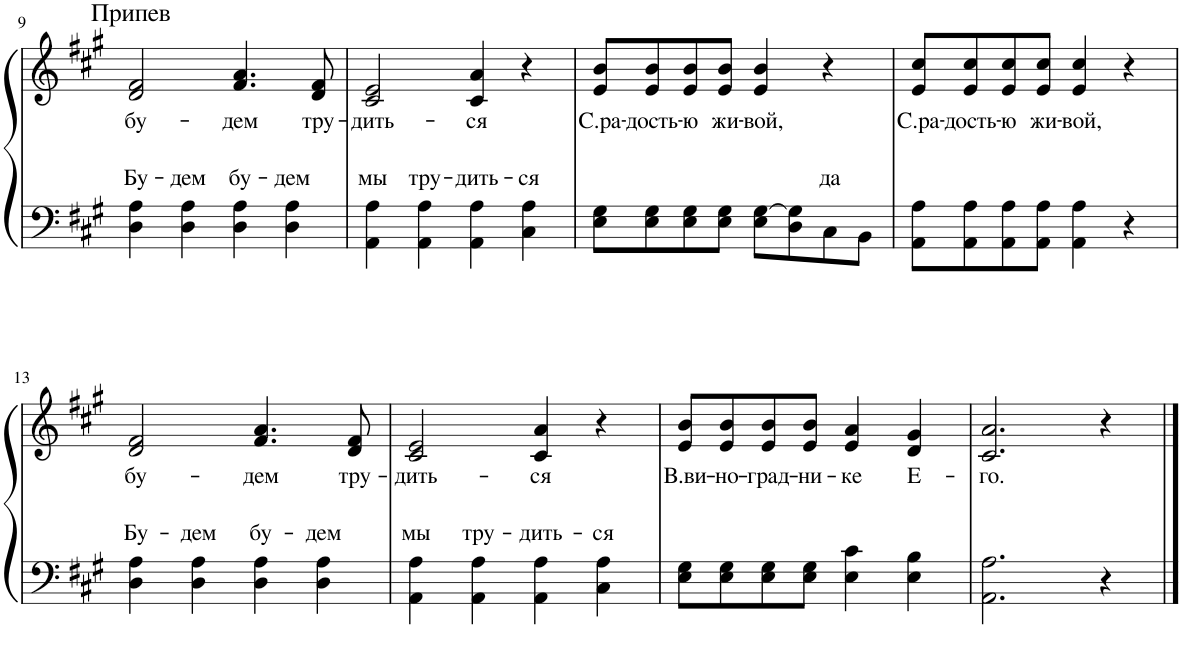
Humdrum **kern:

**kern	**text	**kern	**text
*part1	*part1	*part1	*part1
*staff2	*staff2	*staff1	*staff1
*I"Piano	*	*	*
*I'Pno.	*	*	*
!!LO:PB:g=z
*clefF4	*	*clefG2	*
*k[f#c#g#]	*	*k[f#c#g#]	*
*M4/4	*	*M4/4	*
=9	=9	=9	=9
!	!	!LO:TX:a:t=Припев	!
!	!LO:LY:a	!	!LO:LY:b
4D\ 4A\	Бу-	2d/ 2f#/	бу-
!	!LO:LY:a	!	!
4D\ 4A\	-дем	.	.
!	!LO:LY:a	!	!LO:LY:b
4D\ 4A\	бу-	4.f#/ 4.a/	-дем
!	!LO:LY:a	!	!
4D\ 4A\	-дем	.	.
!	!	!	!LO:LY:b
.	.	8d/ 8f#/	тру-
=10	=10	=10	=10
!	!LO:LY:a	!	!LO:LY:b
4AA\ 4A\	мы	2c#/ 2e/	-дить-
!	!LO:LY:a	!	!
4AA\ 4A\	тру-	.	.
!	!LO:LY:a	!	!LO:LY:b
4AA\ 4A\	-дить-	4c#/ 4a/	-ся
!	!LO:LY:a	!	!
4C#\ 4A\	-ся	4r	.
=11	=11	=11	=11
!	!	!	!LO:LY:b
8E\ 8G#\L	.	8e/ 8b/L	С.ра-
!	!	!	!LO:LY:b
8E\ 8G#\	.	8e/ 8b/	-дость-
!	!	!	!LO:LY:b
8E\ 8G#\	.	8e/ 8b/	-ю
!	!	!	!LO:LY:b
8E\ 8G#\J	.	8e/ 8b/J	жи-
!	!	!	!LO:LY:b
8E\ [8G#\L	.	4e/ 4b/	-вой,
8D\ 8G#\]	.	.	.
!	!LO:LY:a	!	!
8C#\	да	4r	.
8BB\J	.	.	.
=12	=12	=12	=12
!	!	!	!LO:LY:b
8AA\ 8A\L	.	8e/ 8cc#/L	С.ра-
!	!	!	!LO:LY:b
8AA\ 8A\	.	8e/ 8cc#/	-дость-
!	!	!	!LO:LY:b
8AA\ 8A\	.	8e/ 8cc#/	-ю
!	!	!	!LO:LY:b
8AA\ 8A\J	.	8e/ 8cc#/J	жи-
!	!	!	!LO:LY:b
4AA\ 4A\	.	4e/ 4cc#/	-вой,
4r	.	4r	.
!!LO:LB:g=z
=13	=13	=13	=13
!	!LO:LY:a	!	!LO:LY:b
4D\ 4A\	Бу-	2d/ 2f#/	бу-
!	!LO:LY:a	!	!
4D\ 4A\	-дем	.	.
!	!LO:LY:a	!	!LO:LY:b
4D\ 4A\	бу-	4.f#/ 4.a/	-дем
!	!LO:LY:a	!	!
4D\ 4A\	-дем	.	.
!	!	!	!LO:LY:b
.	.	8d/ 8f#/	тру-
=14	=14	=14	=14
!	!LO:LY:a	!	!LO:LY:b
4AA\ 4A\	мы	2c#/ 2e/	-дить-
!	!LO:LY:a	!	!
4AA\ 4A\	тру-	.	.
!	!LO:LY:a	!	!LO:LY:b
4AA\ 4A\	-дить-	4c#/ 4a/	-ся
!	!LO:LY:a	!	!
4C#\ 4A\	-ся	4r	.
=15	=15	=15	=15
!	!	!	!LO:LY:b
8E\ 8G#\L	.	8e/ 8b/L	В.ви-
!	!	!	!LO:LY:b
8E\ 8G#\	.	8e/ 8b/	-но-
!	!	!	!LO:LY:b
8E\ 8G#\	.	8e/ 8b/	-град-
!	!	!	!LO:LY:b
8E\ 8G#\J	.	8e/ 8b/J	-ни-
!	!	!	!LO:LY:b
4E\ 4c#\	.	4e/ 4a/	-ке
!	!	!	!LO:LY:b
4E\ 4B\	.	4d/ 4g#/	E-
=16	=16	=16	=16
!	!	!	!LO:LY:b
2.AA\ 2.A\	.	2.c#/ 2.a/	-го.
4r	.	4r	.
==	==	==	==
*-	*-	*-	*-
